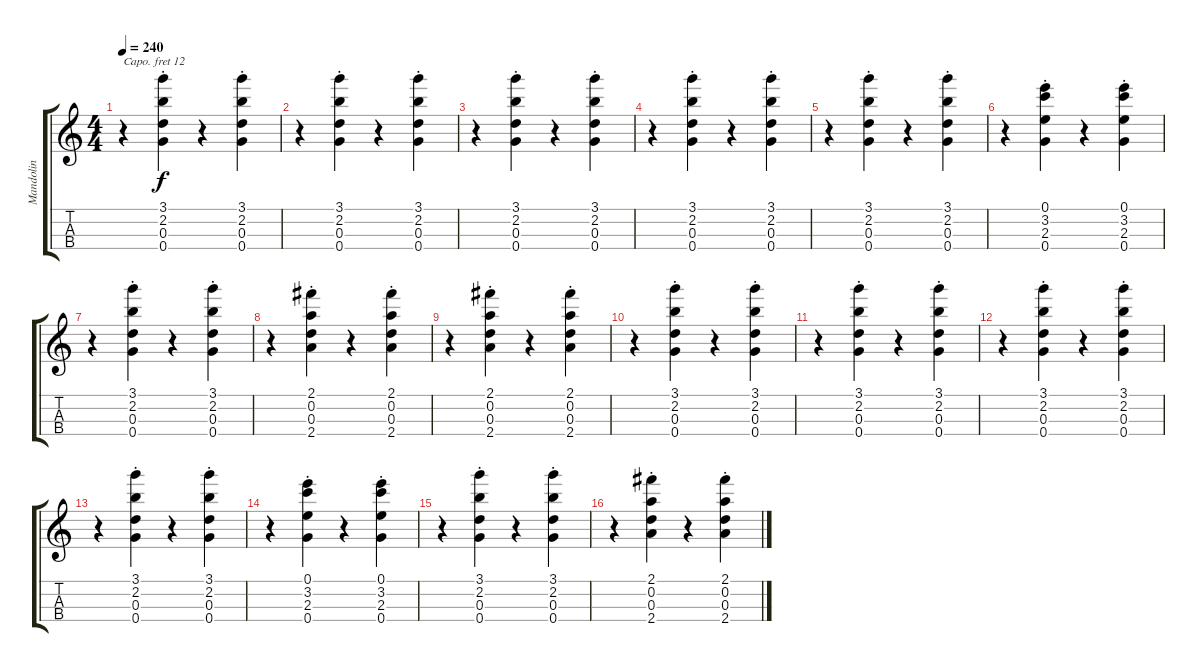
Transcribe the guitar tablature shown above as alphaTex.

\track ("Mandolin" "Mandolin") {instrument acousticguitarsteel}
\staff {score tabs}
\capo 12
\tuning (E4 A3 D3 G2) {hide}
\ts (4 4)
\tempo 240
\clef g2
\ks c
r.4{dy f} (3.1{st} 2.2{st} 0.3{st} 0.4{st}).4 r.4 (3.1{st} 2.2{st} 0.3{st} 0.4{st}).4 |
r.4 (3.1{st} 2.2{st} 0.3{st} 0.4{st}).4 r.4 (3.1{st} 2.2{st} 0.3{st} 0.4{st}).4 |
r.4 (3.1{st} 2.2{st} 0.3{st} 0.4{st}).4 r.4 (3.1{st} 2.2{st} 0.3{st} 0.4{st}).4 |
r.4 (3.1{st} 2.2{st} 0.3{st} 0.4{st}).4 r.4 (3.1{st} 2.2{st} 0.3{st} 0.4{st}).4 |
r.4 (3.1{st} 2.2{st} 0.3{st} 0.4{st}).4 r.4 (3.1{st} 2.2{st} 0.3{st} 0.4{st}).4 |
r.4 (0.1{st} 3.2{st} 2.3{st} 0.4{st}).4 r.4 (0.1{st} 3.2{st} 2.3{st} 0.4{st}).4 |
r.4 (3.1{st} 2.2{st} 0.3{st} 0.4{st}).4 r.4 (3.1{st} 2.2{st} 0.3{st} 0.4{st}).4 |
r.4 (2.1{st} 0.2{st} 0.3{st} 2.4{st}).4 r.4 (2.1{st} 0.2{st} 0.3{st} 2.4{st}).4 |
r.4 (2.1{st} 0.2{st} 0.3{st} 2.4{st}).4 r.4 (2.1{st} 0.2{st} 0.3{st} 2.4{st}).4 |
r.4 (3.1{st} 2.2{st} 0.3{st} 0.4{st}).4 r.4 (3.1{st} 2.2{st} 0.3{st} 0.4{st}).4 |
r.4 (3.1{st} 2.2{st} 0.3{st} 0.4{st}).4 r.4 (3.1{st} 2.2{st} 0.3{st} 0.4{st}).4 |
r.4 (3.1{st} 2.2{st} 0.3{st} 0.4{st}).4 r.4 (3.1{st} 2.2{st} 0.3{st} 0.4{st}).4 |
r.4 (3.1{st} 2.2{st} 0.3{st} 0.4{st}).4 r.4 (3.1{st} 2.2{st} 0.3{st} 0.4{st}).4 |
r.4 (0.1{st} 3.2{st} 2.3{st} 0.4{st}).4 r.4 (0.1{st} 3.2{st} 2.3{st} 0.4{st}).4 |
r.4 (3.1{st} 2.2{st} 0.3{st} 0.4{st}).4 r.4 (3.1{st} 2.2{st} 0.3{st} 0.4{st}).4 |
r.4 (2.1{st} 0.2{st} 0.3{st} 2.4{st}).4 r.4 (2.1{st} 0.2{st} 0.3{st} 2.4{st}).4
